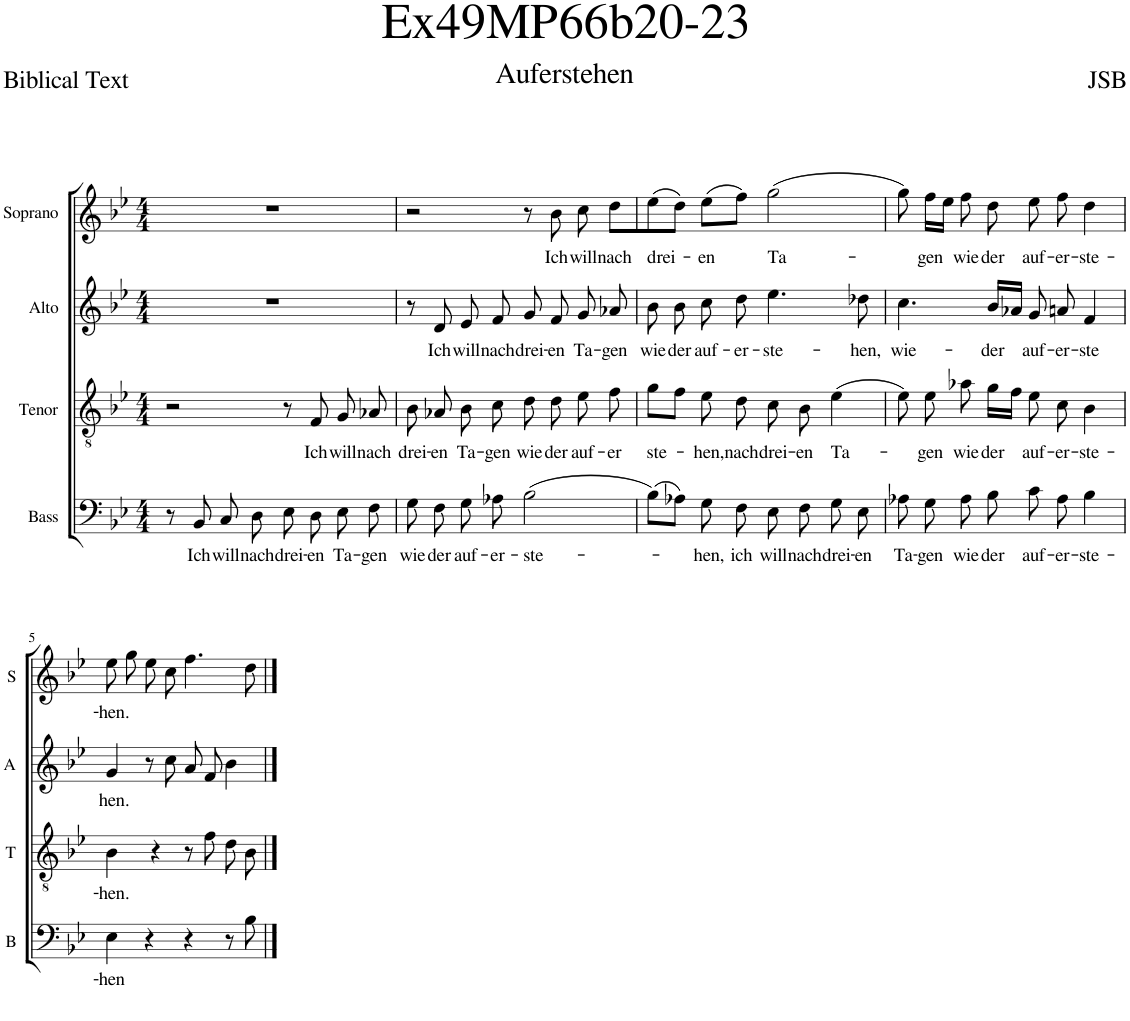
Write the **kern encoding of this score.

**kern	**text	**kern	**text	**kern	**text	**kern	**text
*part4	*part4	*part3	*part3	*part2	*part2	*part1	*part1
*staff4	*staff4	*staff3	*staff3	*staff2	*staff2	*staff1	*staff1
*I"Bass	*	*I"Tenor	*	*I"Alto	*	*I"Soprano	*
*I'B	*	*I'T	*	*I'A	*	*I'S	*
*clefF4	*	*clefGv2	*	*clefG2	*	*clefG2	*
*k[b-e-]	*	*k[b-e-]	*	*k[b-e-]	*	*k[b-e-]	*
*M4/4	*	*M4/4	*	*M4/4	*	*M4/4	*
=1	=1	=1	=1	=1	=1	=1	=1
8r	.	2r	.	1r	.	1r	.
!	!LO:LY:b	!	!	!	!	!	!
8BB-/	Ich	.	.	.	.	.	.
!	!LO:LY:b	!	!	!	!	!	!
8C/	will	.	.	.	.	.	.
!	!LO:LY:b	!	!	!	!	!	!
8D\	nach	.	.	.	.	.	.
!	!LO:LY:b	!	!	!	!	!	!
8E-\	drei-	8r	.	.	.	.	.
!	!LO:LY:b	!	!LO:LY:b	!	!	!	!
8D\	-en	8F/	Ich	.	.	.	.
!	!LO:LY:b	!	!LO:LY:b	!	!	!	!
8E-\	Ta-	8G/	will	.	.	.	.
!	!LO:LY:b	!	!LO:LY:b	!	!	!	!
8F\	-gen	8A-X/	nach	.	.	.	.
=2	=2	=2	=2	=2	=2	=2	=2
!	!LO:LY:b	!	!LO:LY:b	!	!	!	!
8G\	wie-	8B-\	drei-	8r	.	2r	.
!	!LO:LY:b	!	!LO:LY:b	!	!LO:LY:b	!	!
8F\	-der	8A-X/	-en	8d/	Ich	.	.
!	!LO:LY:b	!	!LO:LY:b	!	!LO:LY:b	!	!
8G\	auf-	8B-\	Ta-	8e-/	will	.	.
!	!LO:LY:b	!	!LO:LY:b	!	!LO:LY:b	!	!
8A-X\	-er-	8c\	-gen	8f/	nach	.	.
!	!LO:LY:b	!	!LO:LY:b	!	!LO:LY:b	!	!
(2B-\	-ste-	8d\	wie-	8g/	drei-	8r	.
!	!	!	!LO:LY:b	!	!LO:LY:b	!	!LO:LY:b
.	.	8d\	-der	8f/	-en	8b-\	Ich
!	!	!	!LO:LY:b	!	!LO:LY:b	!	!LO:LY:b
.	.	8e-\	auf-	8g/	Ta-	8cc\	will
!	!	!	!LO:LY:b	!	!LO:LY:b	!	!LO:LY:b
.	.	8f\	-er	8a-X/	-gen	8dd\L	nach
=3	=3	=3	=3	=3	=3	=3	=3
!	!	!	!LO:LY:b	!	!LO:LY:b	!	!LO:LY:b
(8B-\L)	.	8g\L	ste-	8b-\	wie-	(8ee-\	drei-
!	!	!	!	!	!LO:LY:b	!	!
8A-X\J)	.	8f\J	.	8b-\	-der	8dd\J)	.
!	!LO:LY:b	!	!LO:LY:b	!	!LO:LY:b	!	!LO:LY:b
8G\	-hen,	8e-\	hen,	8cc\	auf-	(8ee-\L	en
!	!LO:LY:b	!	!LO:LY:b	!	!LO:LY:b	!	!
8F\	ich	8d\	nach	8dd\	-er-	8ff\J)	.
!	!LO:LY:b	!	!LO:LY:b	!	!LO:LY:b	!	!LO:LY:b
8E-\	will	8c\	drei-	4.ee-\	-ste-	(2gg\	Ta-
!	!LO:LY:b	!	!LO:LY:b	!	!	!	!
8F\	nach	8B-\	-en	.	.	.	.
!	!LO:LY:b	!	!LO:LY:b	!	!	!	!
8G\	drei-	(4e-\	Ta-	.	.	.	.
!	!LO:LY:b	!	!	!	!LO:LY:b	!	!
8E-\	-en	.	.	8dd-X\	-hen,	.	.
=4	=4	=4	=4	=4	=4	=4	=4
!	!LO:LY:b	!	!	!	!LO:LY:b	!	!
8A-X\	Ta-	8e-\)	.	4.cc\	wie-	8gg\)	.
!	!LO:LY:b	!	!LO:LY:b	!	!	!	!LO:LY:b
8G\	-gen	8e-\	gen	.	.	16ff\LL	-gen
.	.	.	.	.	.	16ee-\JJ	.
!	!LO:LY:b	!	!LO:LY:b	!	!	!	!LO:LY:b
8A-\	wie-	8a-X\	wie	.	.	8ff\	wie-
!	!LO:LY:b	!	!LO:LY:b	!	!LO:LY:b	!	!LO:LY:b
8B-\	-der	16g\LL	der	16b-/LL	-der	8dd\	-der
.	.	16f\JJ	.	16a-X/JJ	.	.	.
!	!LO:LY:b	!	!LO:LY:b	!	!LO:LY:b	!	!LO:LY:b
8c\	auf-	8e-\	auf-	8g/	auf-	8ee-\	auf-
!	!LO:LY:b	!	!LO:LY:b	!	!LO:LY:b	!	!LO:LY:b
8A-\	-er-	8c\	-er-	8an/	-er-	8ff\	-er-
!	!LO:LY:b	!	!LO:LY:b	!	!LO:LY:b	!	!LO:LY:b
4B-\	-ste-	4B-\	-ste-	4f/	-ste	4dd\	-ste-
!!LO:LB:g=z
=5	=5	=5	=5	=5	=5	=5	=5
!	!LO:LY:b	!	!LO:LY:b	!	!LO:LY:b	!	!LO:LY:b
4E-\	-hen	4B-\	-hen.	4g/	hen.	8ee-\	-hen.
.	.	.	.	.	.	8gg\	.
4r	.	4r	.	8r	.	8ee-\	.
.	.	.	.	8cc\	.	8cc\	.
4r	.	8r	.	8a/	.	4.ff\	.
.	.	8f\	.	8f/	.	.	.
8r	.	8d\	.	4b-\	.	.	.
8B-\	.	8B-\	.	.	.	8dd\	.
==	==	==	==	==	==	==	==
*-	*-	*-	*-	*-	*-	*-	*-
